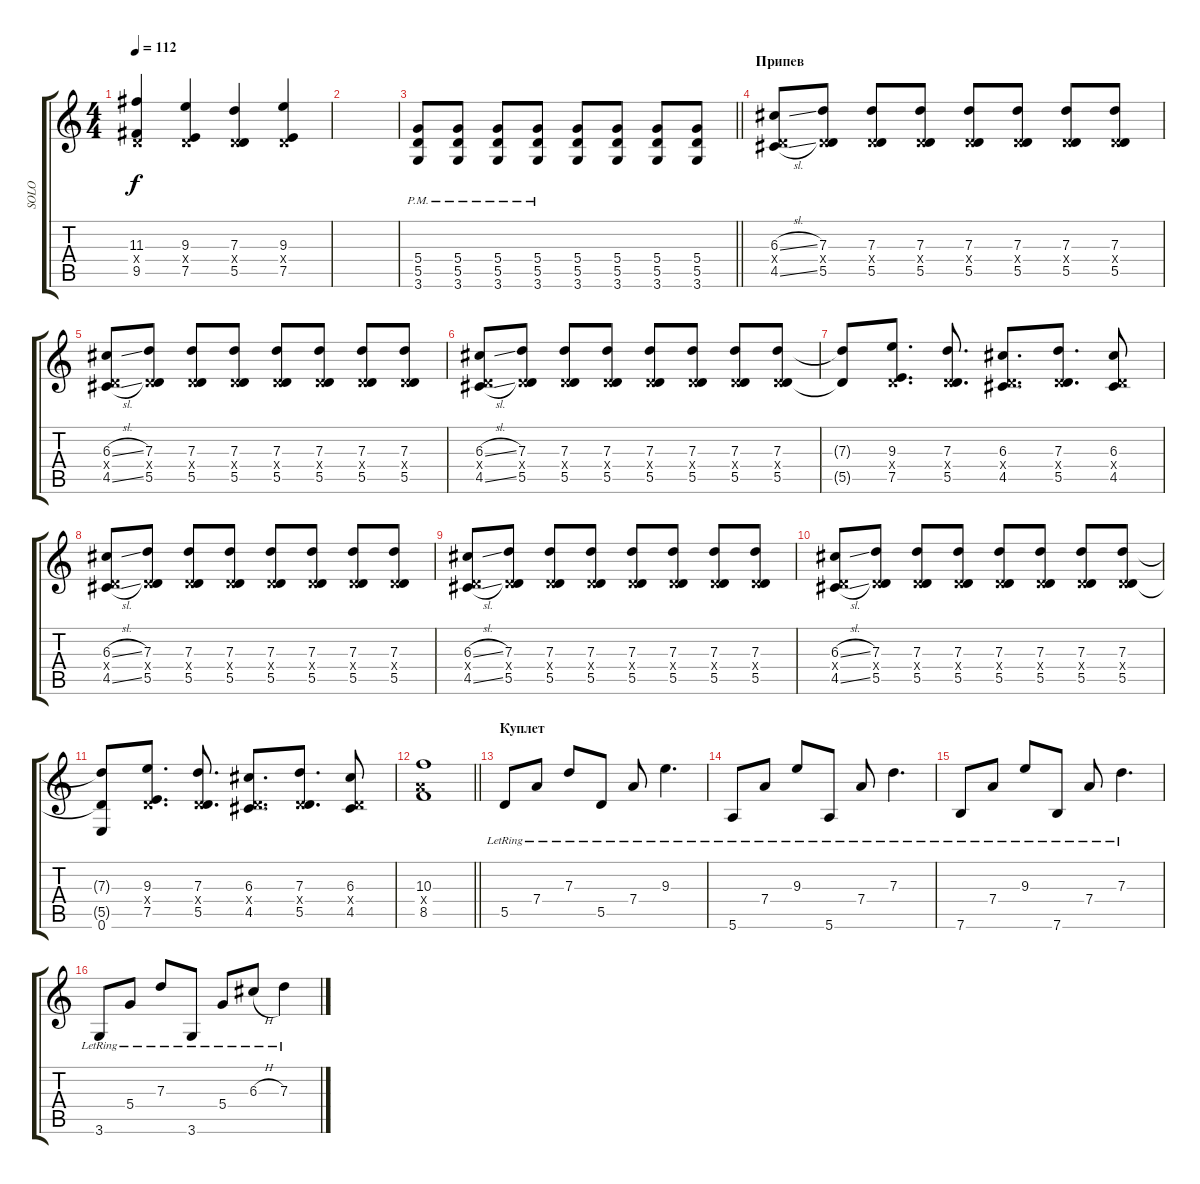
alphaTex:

\track ("SOLO" "SOLO") {instrument distortionguitar}
\staff {score tabs}
\tuning (E4 B3 G3 D3 A2 E2) {hide}
\ts (4 4)
\tempo 112
\clef g2
\ks c
(11.3 0.4{x} 9.5).4{dy f} (9.3 0.4{x} 7.5).4 (7.3 0.4{x} 5.5).4 (9.3 0.4{x} 7.5).4 |
|
\barLineRight lightlight
(5.4{pm} 5.5{pm} 3.6{pm}).8 (5.4{pm} 5.5{pm} 3.6{pm}).8 (5.4{pm} 5.5{pm} 3.6{pm}).8 (5.4{pm} 5.5{pm} 3.6{pm}).8 (5.4 5.5 3.6).8 (5.4 5.5 3.6).8 (5.4 5.5 3.6).8 (5.4 5.5 3.6).8 |
\section ("" "Припев")
(6.3{sl} 0.4{x} 4.5{sl}).8 (7.3 0.4{x} 5.5).8 (7.3 0.4{x} 5.5).8 (7.3 0.4{x} 5.5).8 (7.3 0.4{x} 5.5).8 (7.3 0.4{x} 5.5).8 (7.3 0.4{x} 5.5).8 (7.3 0.4{x} 5.5).8 |
(6.3{sl} 0.4{x} 4.5{sl}).8 (7.3 0.4{x} 5.5).8 (7.3 0.4{x} 5.5).8 (7.3 0.4{x} 5.5).8 (7.3 0.4{x} 5.5).8 (7.3 0.4{x} 5.5).8 (7.3 0.4{x} 5.5).8 (7.3 0.4{x} 5.5).8 |
(6.3{sl} 0.4{x} 4.5{sl}).8 (7.3 0.4{x} 5.5).8 (7.3 0.4{x} 5.5).8 (7.3 0.4{x} 5.5).8 (7.3 0.4{x} 5.5).8 (7.3 0.4{x} 5.5).8 (7.3 0.4{x} 5.5).8 (7.3 0.4{x} 5.5).8 |
(7.3{t} 5.5{t}).8 (9.3 0.4{x} 7.5).8{d} (7.3 0.4{x} 5.5).8{d} (6.3 0.4{x} 4.5).8{d} (7.3 0.4{x} 5.5).8{d} (6.3 0.4{x} 4.5).8 |
(6.3{sl} 0.4{x} 4.5{sl}).8 (7.3 0.4{x} 5.5).8 (7.3 0.4{x} 5.5).8 (7.3 0.4{x} 5.5).8 (7.3 0.4{x} 5.5).8 (7.3 0.4{x} 5.5).8 (7.3 0.4{x} 5.5).8 (7.3 0.4{x} 5.5).8 |
(6.3{sl} 0.4{x} 4.5{sl}).8 (7.3 0.4{x} 5.5).8 (7.3 0.4{x} 5.5).8 (7.3 0.4{x} 5.5).8 (7.3 0.4{x} 5.5).8 (7.3 0.4{x} 5.5).8 (7.3 0.4{x} 5.5).8 (7.3 0.4{x} 5.5).8 |
(6.3{sl} 0.4{x} 4.5{sl}).8 (7.3 0.4{x} 5.5).8 (7.3 0.4{x} 5.5).8 (7.3 0.4{x} 5.5).8 (7.3 0.4{x} 5.5).8 (7.3 0.4{x} 5.5).8 (7.3 0.4{x} 5.5).8 (7.3 0.4{x} 5.5).8 |
(7.3{t} 5.5{t} 0.6).8 (9.3 0.4{x} 7.5).8{d} (7.3 0.4{x} 5.5).8{d} (6.3 0.4{x} 4.5).8{d} (7.3 0.4{x} 5.5).8{d} (6.3 0.4{x} 4.5).8 |
\barLineRight lightlight
(10.3 7.4{x} 8.5).1 |
\section ("" "Куплет")
5.5{lr}.8{instrument electricguitarclean} 7.4{lr}.8 7.3{lr}.8 5.5{lr}.8 7.4{lr}.8 9.3{lr}.4{d} |
5.6{lr}.8 7.4{lr}.8 9.3{lr}.8 5.6{lr}.8 7.4{lr}.8 7.3{lr}.4{d} |
7.6{lr}.8 7.4{lr}.8 9.3{lr}.8 7.6{lr}.8 7.4{lr}.8 7.3{lr}.4{d} |
3.6{lr}.8 5.4{lr}.8 7.3{lr}.8 3.6{lr}.8 5.4{lr}.8 6.3{h lr}.8 7.3{lr}.4
